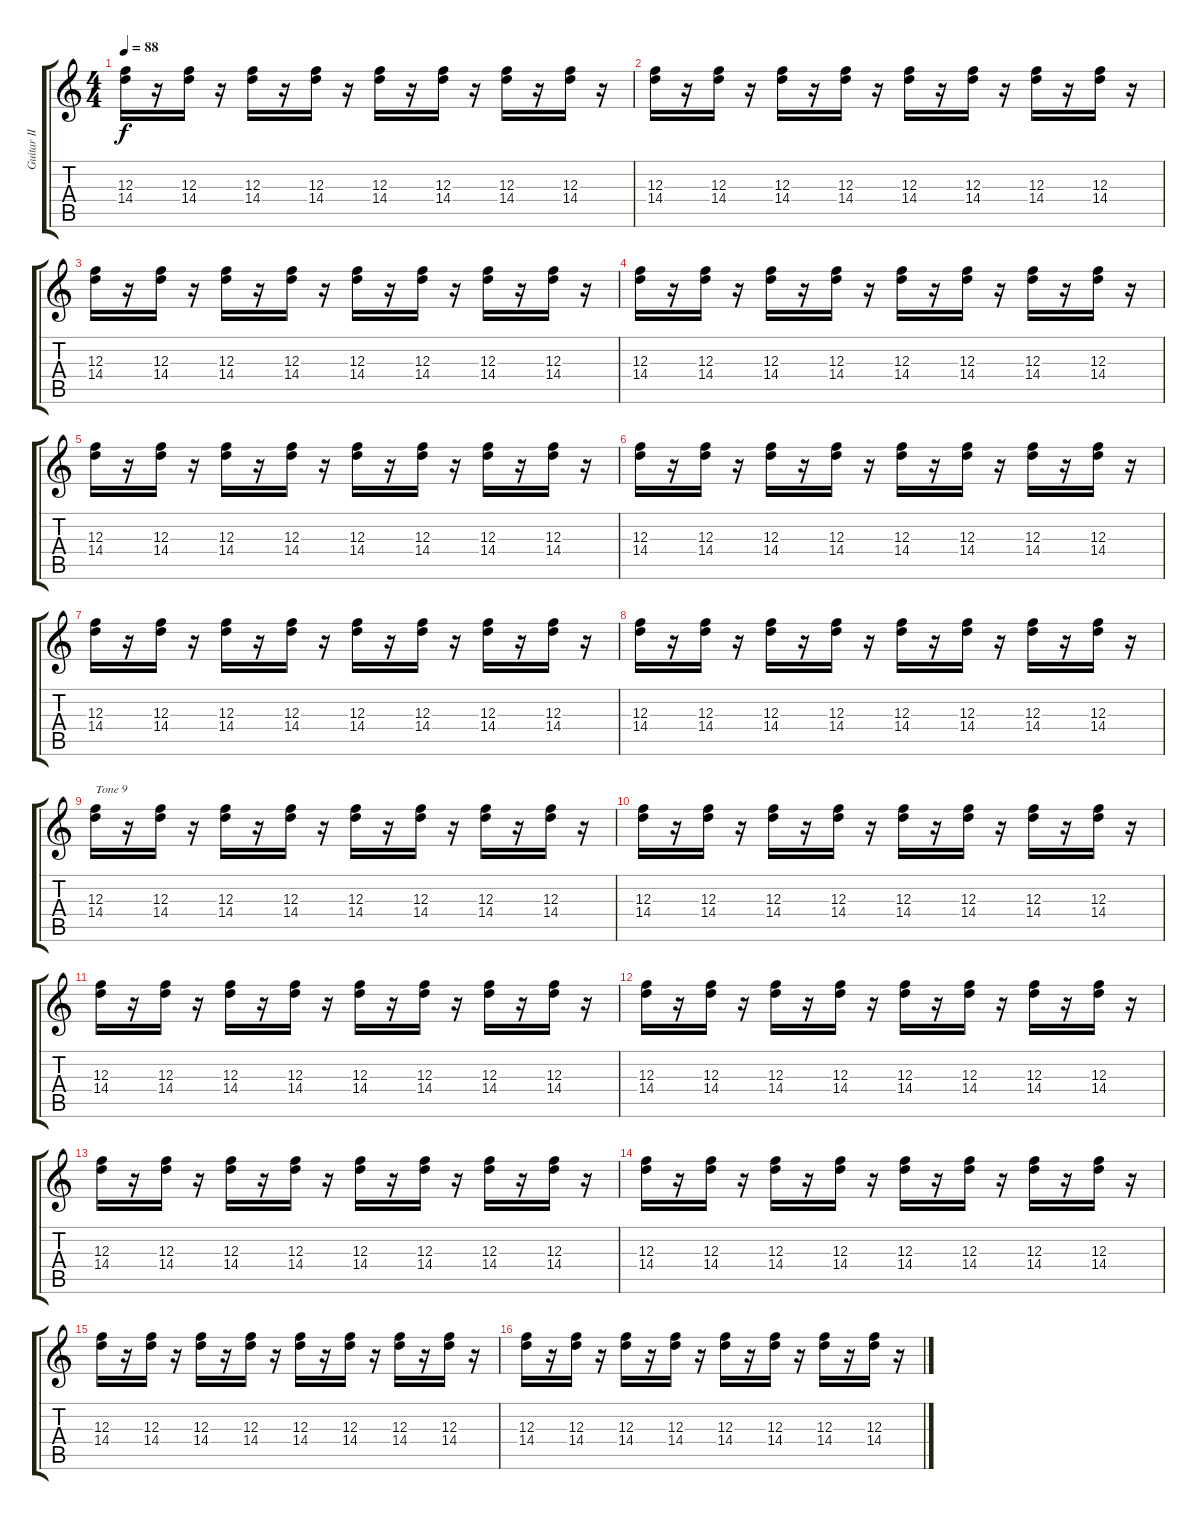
\track ("Guitar II" "Guitar II") {instrument electricguitarjazz}
\staff {score tabs}
\tuning (D4 A3 F3 C3 G2 D2) {hide}
\ts (4 4)
\tempo 88
\clef g2
\ks c
(12.3 14.4).16{dy f} r.16 (12.3 14.4).16 r.16 (12.3 14.4).16 r.16 (12.3 14.4).16 r.16 (12.3 14.4).16 r.16 (12.3 14.4).16 r.16 (12.3 14.4).16 r.16 (12.3 14.4).16 r.16 |
(12.3 14.4).16{volume 13} r.16 (12.3 14.4).16 r.16 (12.3 14.4).16 r.16 (12.3 14.4).16 r.16 (12.3 14.4).16 r.16 (12.3 14.4).16 r.16 (12.3 14.4).16 r.16 (12.3 14.4).16 r.16 |
(12.3 14.4).16 r.16 (12.3 14.4).16 r.16 (12.3 14.4).16 r.16 (12.3 14.4).16 r.16 (12.3 14.4).16 r.16 (12.3 14.4).16 r.16 (12.3 14.4).16 r.16 (12.3 14.4).16 r.16 |
(12.3 14.4).16 r.16 (12.3 14.4).16 r.16 (12.3 14.4).16 r.16 (12.3 14.4).16 r.16 (12.3 14.4).16 r.16 (12.3 14.4).16 r.16 (12.3 14.4).16 r.16 (12.3 14.4).16 r.16 |
(12.3 14.4).16 r.16 (12.3 14.4).16 r.16 (12.3 14.4).16 r.16 (12.3 14.4).16 r.16 (12.3 14.4).16 r.16 (12.3 14.4).16 r.16 (12.3 14.4).16 r.16 (12.3 14.4).16 r.16 |
(12.3 14.4).16{volume 13} r.16 (12.3 14.4).16 r.16 (12.3 14.4).16 r.16 (12.3 14.4).16 r.16 (12.3 14.4).16 r.16 (12.3 14.4).16 r.16 (12.3 14.4).16 r.16 (12.3 14.4).16 r.16 |
(12.3 14.4).16 r.16 (12.3 14.4).16 r.16 (12.3 14.4).16 r.16 (12.3 14.4).16 r.16 (12.3 14.4).16 r.16 (12.3 14.4).16 r.16 (12.3 14.4).16 r.16 (12.3 14.4).16 r.16 |
(12.3 14.4).16 r.16 (12.3 14.4).16 r.16 (12.3 14.4).16 r.16 (12.3 14.4).16 r.16 (12.3 14.4).16 r.16 (12.3 14.4).16 r.16 (12.3 14.4).16 r.16 (12.3 14.4).16 r.16 |
(12.3 14.4).16{txt "Tone 9" volume 9} r.16 (12.3 14.4).16 r.16 (12.3 14.4).16 r.16 (12.3 14.4).16 r.16 (12.3 14.4).16 r.16 (12.3 14.4).16 r.16 (12.3 14.4).16 r.16 (12.3 14.4).16 r.16 |
(12.3 14.4).16 r.16 (12.3 14.4).16 r.16 (12.3 14.4).16 r.16 (12.3 14.4).16 r.16 (12.3 14.4).16 r.16 (12.3 14.4).16 r.16 (12.3 14.4).16 r.16 (12.3 14.4).16 r.16 |
(12.3 14.4).16 r.16 (12.3 14.4).16 r.16 (12.3 14.4).16 r.16 (12.3 14.4).16 r.16 (12.3 14.4).16 r.16 (12.3 14.4).16 r.16 (12.3 14.4).16 r.16 (12.3 14.4).16 r.16 |
(12.3 14.4).16 r.16 (12.3 14.4).16 r.16 (12.3 14.4).16 r.16 (12.3 14.4).16 r.16 (12.3 14.4).16 r.16 (12.3 14.4).16 r.16 (12.3 14.4).16 r.16 (12.3 14.4).16 r.16 |
(12.3 14.4).16 r.16 (12.3 14.4).16 r.16 (12.3 14.4).16 r.16 (12.3 14.4).16 r.16 (12.3 14.4).16 r.16 (12.3 14.4).16 r.16 (12.3 14.4).16 r.16 (12.3 14.4).16 r.16 |
(12.3 14.4).16 r.16 (12.3 14.4).16 r.16 (12.3 14.4).16 r.16 (12.3 14.4).16 r.16 (12.3 14.4).16 r.16 (12.3 14.4).16 r.16 (12.3 14.4).16 r.16 (12.3 14.4).16 r.16 |
(12.3 14.4).16 r.16 (12.3 14.4).16 r.16 (12.3 14.4).16 r.16 (12.3 14.4).16 r.16 (12.3 14.4).16 r.16 (12.3 14.4).16 r.16 (12.3 14.4).16 r.16 (12.3 14.4).16 r.16 |
(12.3 14.4).16 r.16 (12.3 14.4).16 r.16 (12.3 14.4).16 r.16 (12.3 14.4).16 r.16 (12.3 14.4).16 r.16 (12.3 14.4).16 r.16 (12.3 14.4).16 r.16 (12.3 14.4).16 r.16
